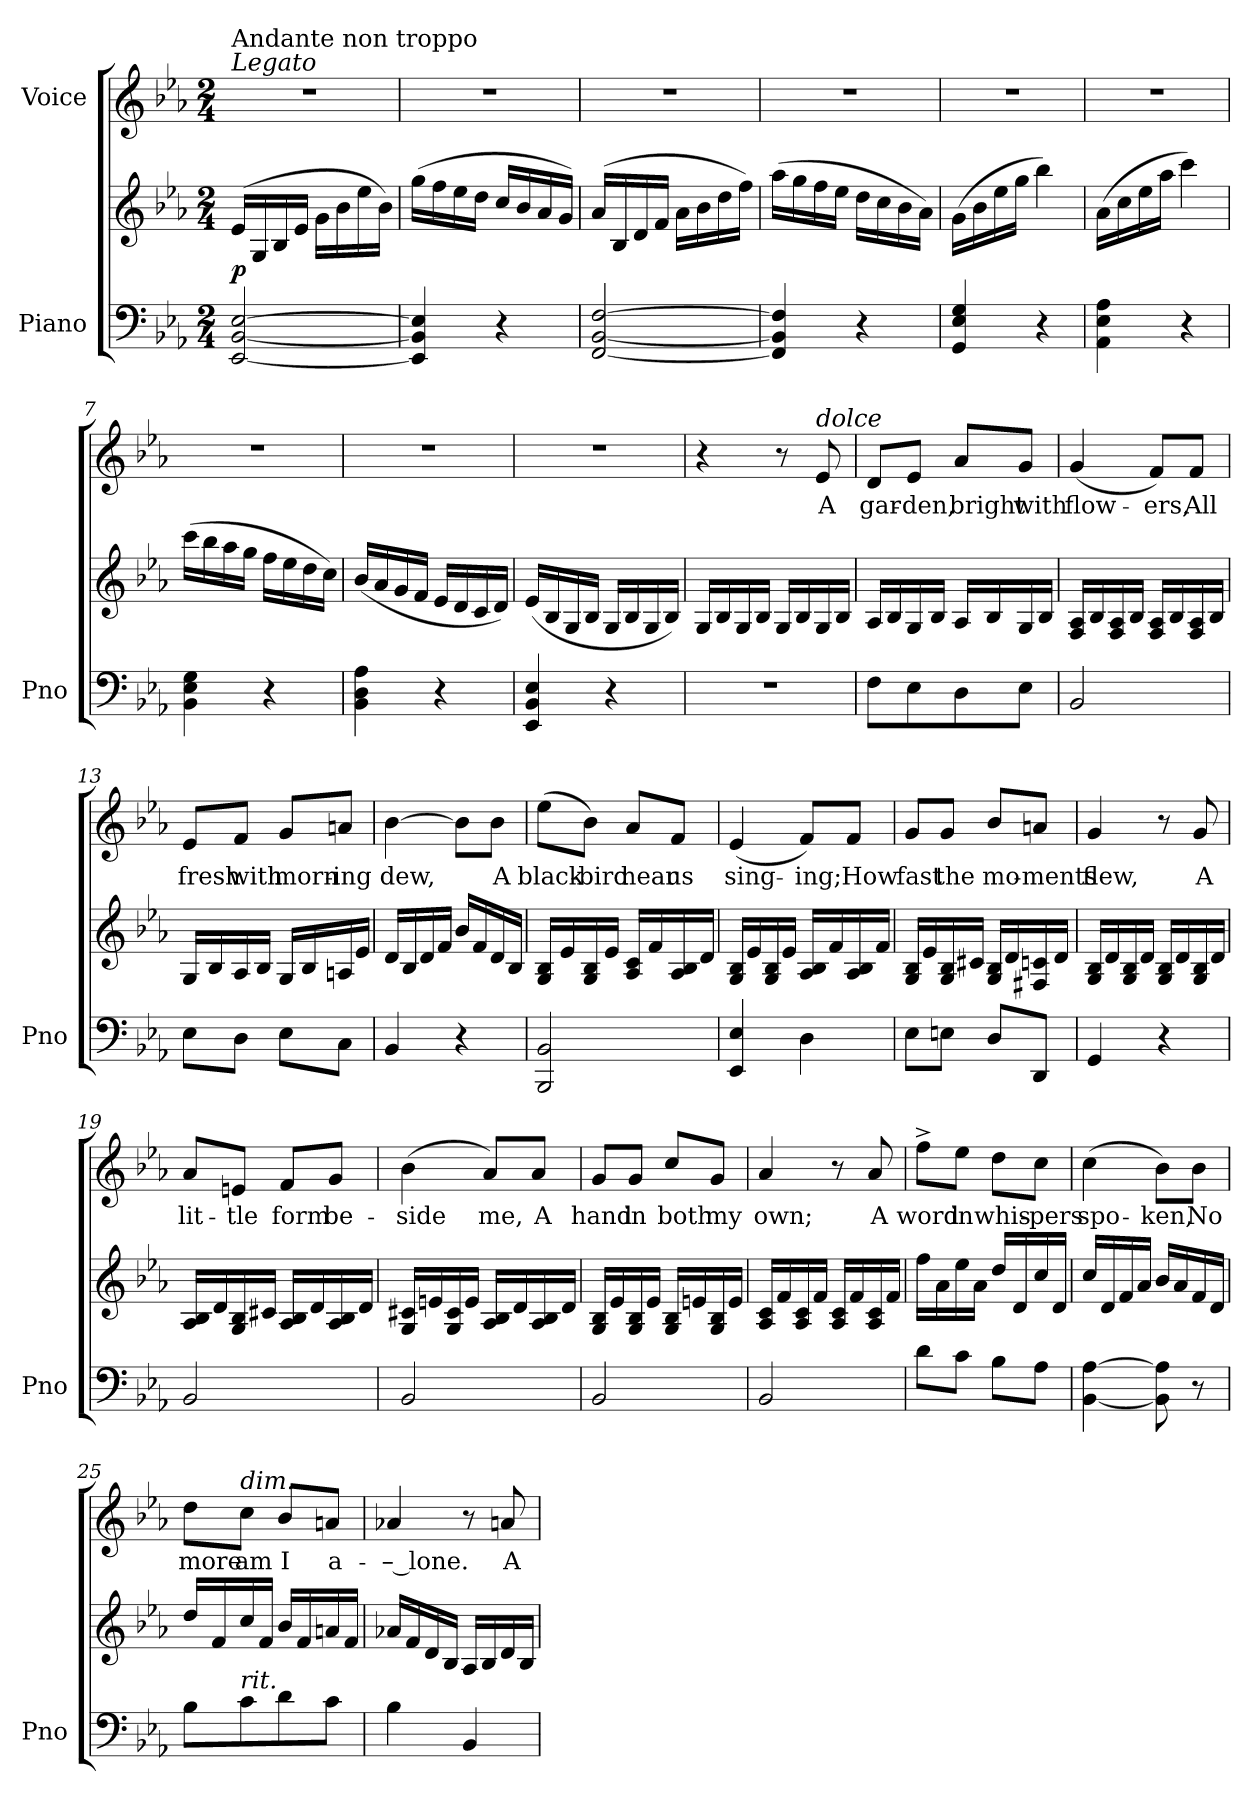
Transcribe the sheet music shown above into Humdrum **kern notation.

**kern	**kern	**dynam	**kern	**text
*part2	*part2	*part2	*part1	*part1
*staff3	*staff2	*staff2/3	*staff1	*staff1
*I"Piano	*	*	*I"Voice	*
*I'Pno	*	*	*	*
*clefF4	*clefG2	*	*clefG2	*
*k[b-e-a-]	*k[b-e-a-]	*	*k[b-e-a-]	*
*M2/4	*M2/4	*	*M2/4	*
=1	=1	=1	=1	=1
!	!	!	!LO:TX:a:i:t=Legato	!
!	!	!	!LO:TX:a:t=Andante non troppo	!
!	!	!LO:DY:b	!	!
[2EE-/ [2BB-/ [2E-/	(>16e-/LL	p	2r	.
.	16G/	.	.	.
.	16B-/	.	.	.
.	16e-/JJ	.	.	.
.	16g\LL	.	.	.
.	16b-\	.	.	.
.	16ee-\	.	.	.
.	16b-\JJ)	.	.	.
=2	=2	=2	=2	=2
4EE-/] 4BB-/] 4E-/]	(>16gg\LL	.	2r	.
.	16ff\	.	.	.
.	16ee-\	.	.	.
.	16dd\JJ	.	.	.
4r	16cc/LL	.	.	.
.	16b-/	.	.	.
.	16a-/	.	.	.
.	16g/JJ)	.	.	.
=3	=3	=3	=3	=3
[2FF/ [2BB-/ [2F/	(>16a-/LL	.	2r	.
.	16B-/	.	.	.
.	16d/	.	.	.
.	16f/JJ	.	.	.
.	16a-\LL	.	.	.
.	16b-\	.	.	.
.	16dd\	.	.	.
.	16ff\JJ)	.	.	.
=4	=4	=4	=4	=4
4FF/] 4BB-/] 4F/]	(>16aa-\LL	.	2r	.
.	16gg\	.	.	.
.	16ff\	.	.	.
.	16ee-\JJ	.	.	.
4r	16dd\LL	.	.	.
.	16cc\	.	.	.
.	16b-\	.	.	.
.	16a-\JJ)	.	.	.
!!LO:LB:g=z
=5	=5	=5	=5	=5
4GG/ 4E-/ 4G/	(>16g\LL	.	2r	.
.	16b-\	.	.	.
.	16ee-\	.	.	.
.	16gg\JJ	.	.	.
4r	4bb-\)	.	.	.
=6	=6	=6	=6	=6
4AA-\ 4E-\ 4A-\	(>16a-\LL	.	2r	.
.	16cc\	.	.	.
.	16ee-\	.	.	.
.	16aa-\JJ	.	.	.
4r	4ccc\)	.	.	.
=7	=7	=7	=7	=7
4BB-\ 4E-\ 4G\	(>16ccc\LL	.	2r	.
.	16bb-\	.	.	.
.	16aa-\	.	.	.
.	16gg\JJ	.	.	.
4r	16ff\LL	.	.	.
.	16ee-\	.	.	.
.	16dd\	.	.	.
.	16cc\JJ)	.	.	.
=8	=8	=8	=8	=8
4BB-\ 4D\ 4A-\	(<16b-/LL	.	2r	.
.	16a-/	.	.	.
.	16g/	.	.	.
.	16f/JJ	.	.	.
4r	16e-/LL	.	.	.
.	16d/	.	.	.
.	16c/	.	.	.
.	16d/JJ)	.	.	.
=9	=9	=9	=9	=9
4EE-/ 4BB-/ 4E-/	(<16e-/LL	.	2r	.
.	16B-/	.	.	.
.	16G/	.	.	.
.	16B-/JJ	.	.	.
4r	16G/LL	.	.	.
.	16B-/	.	.	.
.	16G/	.	.	.
.	16B-/JJ)	.	.	.
!!LO:LB:g=z
=10	=10	=10	=10	=10
2r	16G/LL	.	4r	.
.	16B-/	.	.	.
.	16G/	.	.	.
.	16B-/JJ	.	.	.
.	16G/LL	.	8r	.
.	16B-/	.	.	.
!	!	!	!LO:TX:a:i:t=dolce	!
!	!	!	!	!LO:LY:b
.	16G/	.	8e-/	A
.	16B-/JJ	.	.	.
=11	=11	=11	=11	=11
!	!	!	!	!LO:LY:b
8F\L	16A-/LL	.	8d/L	gar-
.	16B-/	.	.	.
!	!	!	!	!LO:LY:b
8E-\	16G/	.	8e-/J	-den,
.	16B-/JJ	.	.	.
!	!	!	!	!LO:LY:b
8D\	16A-/LL	.	8a-/L	bright
.	16B-/	.	.	.
!	!	!	!	!LO:LY:b
8E-\J	16G/	.	8g/J	with
.	16B-/JJ	.	.	.
=12	=12	=12	=12	=12
!	!	!	!	!LO:LY:b
2BB-/	16F/ 16A-/LL	.	(<4g/	flow-
.	16B-/	.	.	.
.	16F/ 16A-/	.	.	.
.	16B-/JJ	.	.	.
!	!	!	!	!LO:LY:b
.	16F/ 16A-/LL	.	8f/L)	-ers,
.	16B-/	.	.	.
!	!	!	!	!LO:LY:b
.	16F/ 16A-/	.	8f/J	All
.	16B-/JJ	.	.	.
=13	=13	=13	=13	=13
!	!	!	!	!LO:LY:b
8E-\L	16G/LL	.	8e-/L	fresh
.	16B-/	.	.	.
!	!	!	!	!LO:LY:b
8D\J	16A-/	.	8f/J	with
.	16B-/JJ	.	.	.
!	!	!	!	!LO:LY:b
8E-\L	16G/LL	.	8g/L	morn-
.	16B-/	.	.	.
!	!	!	!	!LO:LY:b
8C\J	16An/	.	8an/J	-ing
.	16e-/JJ	.	.	.
!!LO:LB:g=z
=14	=14	=14	=14	=14
!	!	!	!	!LO:LY:b
4BB-/	16d/LL	.	[4b-\	dew,
.	16B-/	.	.	.
.	16d/	.	.	.
.	16f/JJ	.	.	.
4r	16b-/LL	.	8b-\L]	.
.	16f/	.	.	.
!	!	!	!	!LO:LY:b
.	16d/	.	8b-\J	A
.	16B-/JJ	.	.	.
=15	=15	=15	=15	=15
!	!	!	!	!LO:LY:b
2BBB-/ 2BB-/	16G/ 16B-/LL	.	(>8ee-\L	black-
.	16e-/	.	.	.
!	!	!	!	!LO:LY:b
.	16G/ 16B-/	.	8b-\J)	-bird
.	16e-/JJ	.	.	.
!	!	!	!	!LO:LY:b
.	16A-/ 16c/LL	.	8a-/L	near
.	16f/	.	.	.
!	!	!	!	!LO:LY:b
.	16A-/ 16B-/	.	8f/J	us
.	16d/JJ	.	.	.
=16	=16	=16	=16	=16
!	!	!	!	!LO:LY:b
4EE-/ 4E-/	16G/ 16B-/LL	.	(<4e-/	sing-
.	16e-/	.	.	.
.	16G/ 16B-/	.	.	.
.	16e-/JJ	.	.	.
!	!	!	!	!LO:LY:b
4D\	16A-/ 16B-/LL	.	8f/L)	-ing;
.	16f/	.	.	.
!	!	!	!	!LO:LY:b
.	16A-/ 16B-/	.	8f/J	How
.	16f/JJ	.	.	.
=17	=17	=17	=17	=17
!	!	!	!	!LO:LY:b
8E-\L	16G/ 16B-/LL	.	8g/L	fast
.	16e-/	.	.	.
!	!	!	!	!LO:LY:b
8En\J	16G/ 16B-/	.	8g/J	the
.	16c#X/JJ	.	.	.
!	!	!	!	!LO:LY:b
8D/L	16G/ 16B-/LL	.	8b-/L	mo-
.	16d/	.	.	.
!	!	!	!	!LO:LY:b
8DD/J	16F#X/ 16cn/	.	8an/J	-ments
.	16d/JJ	.	.	.
!!LO:LB:g=z
=18	=18	=18	=18	=18
!	!	!	!	!LO:LY:b
4GG/	16G/ 16B-/LL	.	4g/	flew,
.	16d/	.	.	.
.	16G/ 16B-/	.	.	.
.	16d/JJ	.	.	.
4r	16G/ 16B-/LL	.	8r	.
.	16d/	.	.	.
!	!	!	!	!LO:LY:b
.	16G/ 16B-/	.	8g/	A
.	16d/JJ	.	.	.
=19	=19	=19	=19	=19
!	!	!	!	!LO:LY:b
2BB-/	16A-/ 16B-/LL	.	8a-/L	lit-
.	16d/	.	.	.
!	!	!	!	!LO:LY:b
.	16G/ 16B-/	.	8en/J	-tle
.	16c#X/JJ	.	.	.
!	!	!	!	!LO:LY:b
.	16A-/ 16B-/LL	.	8f/L	form
.	16d/	.	.	.
!	!	!	!	!LO:LY:b
.	16A-/ 16B-/	.	8g/J	be-
.	16d/JJ	.	.	.
=20	=20	=20	=20	=20
!	!	!	!	!LO:LY:b
2BB-/	16G/ 16c#X/LL	.	(>4b-\	-side
.	16en/	.	.	.
.	16G/ 16c#/	.	.	.
.	16e/JJ	.	.	.
!	!	!	!	!LO:LY:b
.	16A-/ 16B-/LL	.	8a-/L)	me,
.	16d/	.	.	.
!	!	!	!	!LO:LY:b
.	16A-/ 16B-/	.	8a-/J	A
.	16d/JJ	.	.	.
=21	=21	=21	=21	=21
!	!	!	!	!LO:LY:b
2BB-/	16G/ 16B-/LL	.	8g/L	hand
.	16e-/	.	.	.
!	!	!	!	!LO:LY:b
.	16G/ 16B-/	.	8g/J	in
.	16e-/JJ	.	.	.
!	!	!	!	!LO:LY:b
.	16G/ 16B-/LL	.	8cc/L	both
.	16en/	.	.	.
!	!	!	!	!LO:LY:b
.	16G/ 16B-/	.	8g/J	my
.	16e/JJ	.	.	.
!!LO:PB:g=z
=22	=22	=22	=22	=22
!	!	!	!	!LO:LY:b
2BB-/	16A-/ 16c/LL	.	4a-/	own;
.	16f/	.	.	.
.	16A-/ 16c/	.	.	.
.	16f/JJ	.	.	.
.	16A-/ 16c/LL	.	8r	.
.	16f/	.	.	.
!	!	!	!	!LO:LY:b
.	16A-/ 16c/	.	8a-/	A
.	16f/JJ	.	.	.
=23	=23	=23	=23	=23
!	!	!	!	!LO:LY:b
8d\L	16ff\LL	.	8ff^\L	word
.	16a-\	.	.	.
!	!	!	!	!LO:LY:b
8c\J	16ee-\	.	8ee-\J	in
.	16a-\JJ	.	.	.
!	!	!	!	!LO:LY:b
8B-\L	16dd/LL	.	8dd\L	whis-
.	16d/	.	.	.
!	!	!	!	!LO:LY:b
8A-\J	16cc/	.	8cc\J	-pers
.	16d/JJ	.	.	.
=24	=24	=24	=24	=24
!	!	!	!	!LO:LY:b
[4BB-\ [4A-\	16cc/LL	.	(>4cc\	spo-
.	16d/	.	.	.
.	16f/	.	.	.
.	16a-/JJ	.	.	.
!	!	!	!	!LO:LY:b
8BB-\] 8A-\]	16b-/LL	.	8b-\L)	-ken,
.	16a-/	.	.	.
!	!	!	!	!LO:LY:b
8r	16f/	.	8b-\J	No
.	16d/JJ	.	.	.
=25	=25	=25	=25	=25
!	!	!	!	!LO:LY:b
8B-\L	16dd/LL	.	8dd\L	more
.	16f/	.	.	.
!	!	!	!LO:TX:a:i:t=dim.	!
!LO:TX:a:i:t=rit.	!	!	!	!
!	!	!	!	!LO:LY:b
8c\	16cc/	.	8cc\J	am
.	16f/JJ	.	.	.
!	!	!	!	!LO:LY:b
8d\	16b-/LL	.	8b-/L	I
.	16f/	.	.	.
!	!	!	!	!LO:LY:b
8c\J	16an/	.	8an/J	a-
.	16f/JJ	.	.	.
!!LO:LB:g=z
=26	=26	=26	=26	=26
!	!	!	!	!LO:LY:b
4B-\	16a-X/LL	.	4a-X/	-– lone.
.	16f/	.	.	.
.	16d/	.	.	.
.	16B-/JJ	.	.	.
4BB-/	16A-/LL	.	8r	.
.	16B-/	.	.	.
!	!	!	!	!LO:LY:b
.	16d/	.	8an/	A
.	16B-/JJ	.	.	.
=	=	=	=	=
*-	*-	*-	*-	*-
